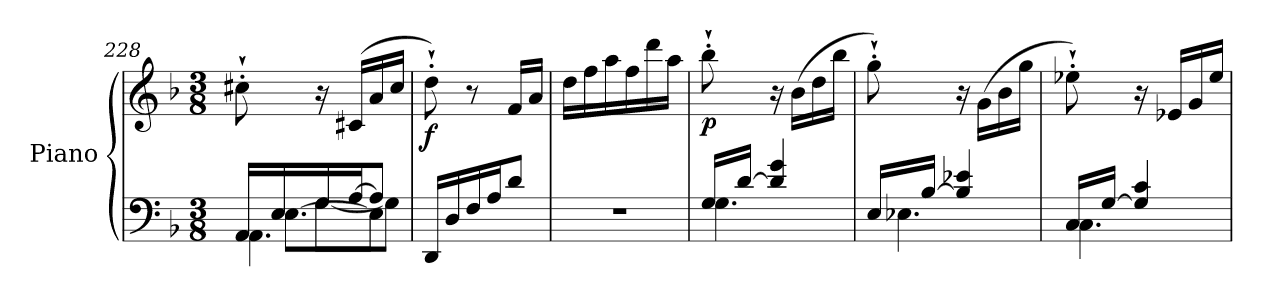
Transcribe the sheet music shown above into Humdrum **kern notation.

**kern	**kern	**dynam
*part1	*part1	*part1
*staff2	*staff1	*staff1/2
*I"Piano	*	*
*I'Pno	*	*
*clefF4	*clefG2	*
*k[b-]	*k[b-]	*
*M3/8	*M3/8	*
=228	=228	=228
*^	*	*
*	*^	*	*
*	*	*^	*	*
16AA/LL	4.AA\	16ryy	8ryy	8cc#X'`\	.
16E/	.	[8.E\L	.	.	.
16G/	.	.	[8G\L	16r	.
[16A/J	.	.	.	(>16c#X/LL	.
8A/J]	.	8E\J]	8G\J]	16a/	.
.	.	.	.	16cc#/JJ	.
*v	*v	*v	*v	*	*
=229	=229	=229
!	!	!LO:DY:b
16DD/LL	8dd'`\)	f
16D/	.	.
16F/	8r	.
16A/J	.	.
8d/J	16f/LL	.
.	16a/JJ	.
=230	=230	=230
4.r	16dd\LL	.
.	16ff\	.
.	16aa\	.
.	16ff\	.
.	16ddd\	.
.	16aa\JJ	.
=231	=231	=231
*^	*	*
!	!	!	!LO:DY:b
16G/LL	4.G\	8bb-'`\	p
[16d/JJ	.	.	.
4d/] 4g/	.	16r	.
!	!	!	!LO:DY:b
.	.	(>16b-\LL	other-dynamics
.	.	16dd\	.
.	.	16bb-\JJ	.
!!LO:LB:g=z
=232	=232	=232	=232
16E/LL	4.E-X\	8gg'`\)	.
[16B-/JJ	.	.	.
4B-/] 4e-X/	.	16r	.
.	.	(>16g\LL	.
.	.	16b-\	.
.	.	16gg\JJ	.
=233	=233	=233	=233
16C/LL	4.C\	8ee-X'`\)	.
[16G/JJ	.	.	.
4G/] 4c/	.	16r	.
.	.	16e-X/LL	.
.	.	16g/	.
.	.	16ee-/JJ	.
*v	*v	*	*
=	=	=
*-	*-	*-
